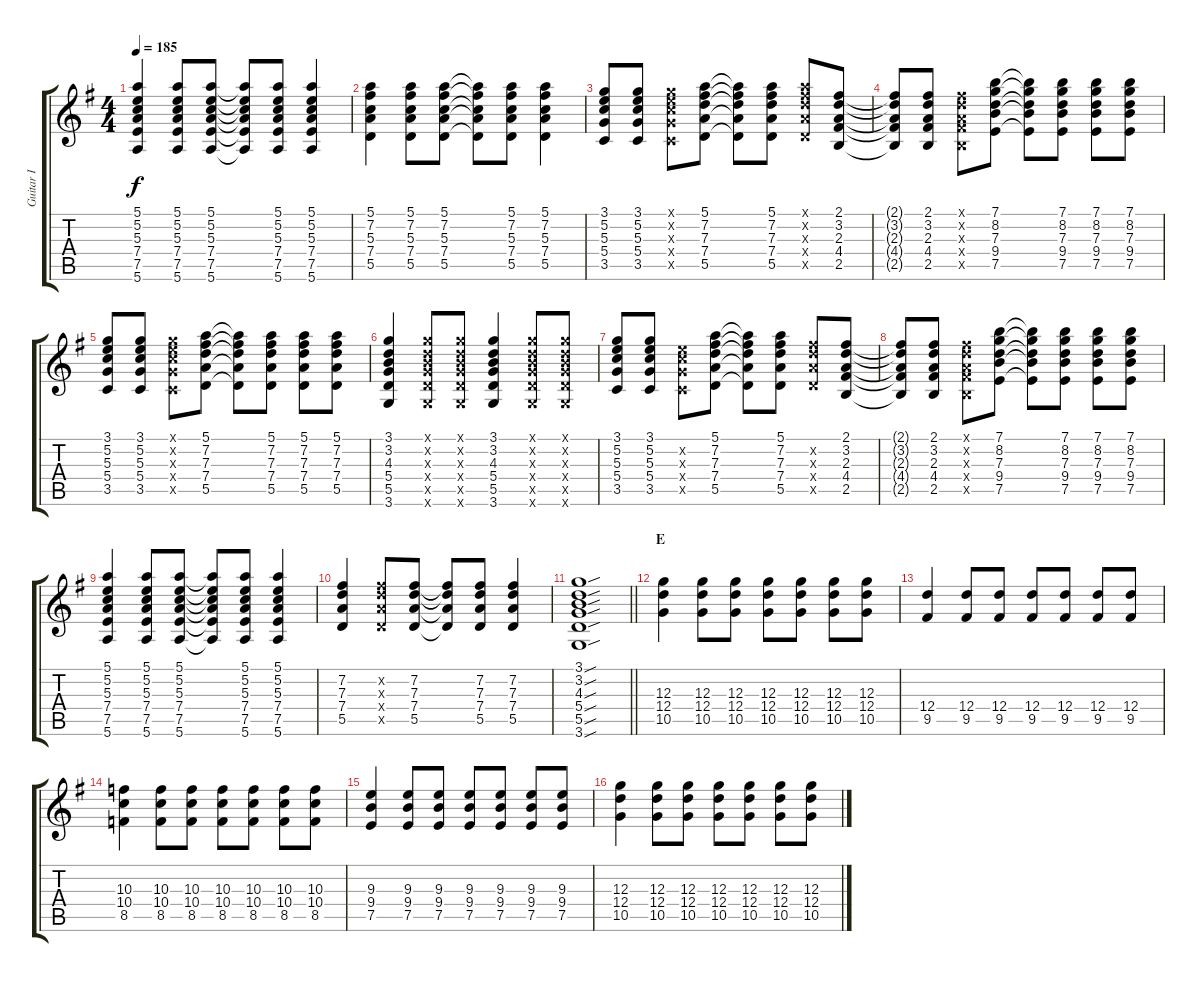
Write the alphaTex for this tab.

\track ("Guitar I" "Guitar I") {instrument overdrivenguitar}
\staff {score tabs}
\tuning (E4 B3 G3 D3 A2 E2) {hide}
\ts (4 4)
\tempo 185
\clef g2
\ks g
(5.1 5.2 5.3 7.4 7.5 5.6).4{dy f} (5.1 5.2 5.3 7.4 7.5 5.6).8 (5.1 5.2 5.3 7.4 7.5 5.6).8 (5.1{t} 5.2{t} 5.3{t} 7.4{t} 7.5{t} 5.6{t}).8 (5.1 5.2 5.3 7.4 7.5 5.6).8 (5.1 5.2 5.3 7.4 7.5 5.6).4 |
(5.1 7.2 5.3 7.4 5.5).4 (5.1 7.2 5.3 7.4 5.5).8 (5.1 7.2 5.3 7.4 5.5).8 (5.1{t} 7.2{t} 5.3{t} 7.4{t} 5.5{t}).8 (5.1 7.2 5.3 7.4 5.5).8 (5.1 7.2 5.3 7.4 5.5).4 |
(3.1 5.2 5.3 5.4 3.5).8 (3.1 5.2 5.3 5.4 3.5).8 (3.1{x} 5.2{x} 5.3{x} 5.4{x} 3.5{x}).8 (5.1 7.2 7.3 7.4 5.5).8 (5.1{t} 7.2{t} 7.3{t} 7.4{t} 5.5{t}).8 (5.1 7.2 7.3 7.4 5.5).8 (5.1{x} 7.2{x} 7.3{x} 7.4{x} 5.5{x}).8 (2.1 3.2 2.3 4.4 2.5).8 |
(2.1{t} 3.2{t} 2.3{t} 4.4{t} 2.5{t}).8 (2.1 3.2 2.3 4.4 2.5).8 (2.1{x} 3.2{x} 2.3{x} 4.4{x} 2.5{x}).8 (7.1 8.2 7.3 9.4 7.5).8 (7.1{t} 8.2{t} 7.3{t} 9.4{t} 7.5{t}).8 (7.1 8.2 7.3 9.4 7.5).8 (7.1 8.2 7.3 9.4 7.5).8 (7.1 8.2 7.3 9.4 7.5).8 |
(3.1 5.2 5.3 5.4 3.5).8 (3.1 5.2 5.3 5.4 3.5).8 (3.1{x} 5.2{x} 5.3{x} 5.4{x} 3.5{x}).8 (5.1 7.2 7.3 7.4 5.5).8 (5.1{t} 7.2{t} 7.3{t} 7.4{t} 5.5{t}).8 (5.1 7.2 7.3 7.4 5.5).8 (5.1 7.2 7.3 7.4 5.5).8 (5.1 7.2 7.3 7.4 5.5).8 |
(3.1 3.2 4.3 5.4 5.5 3.6).4 (3.1{x} 3.2{x} 4.3{x} 5.4{x} 5.5{x} 3.6{x}).8 (3.1{x} 3.2{x} 4.3{x} 5.4{x} 5.5{x} 3.6{x}).8 (3.1 3.2 4.3 5.4 5.5 3.6).4 (3.1{x} 3.2{x} 4.3{x} 5.4{x} 5.5{x} 3.6{x}).8 (3.1{x} 3.2{x} 4.3{x} 5.4{x} 5.5{x} 3.6{x}).8 |
(3.1 5.2 5.3 5.4 3.5).8 (3.1 5.2 5.3 5.4 3.5).8 (5.2{x} 5.3{x} 5.4{x} 3.5{x}).8 (5.1 7.2 7.3 7.4 5.5).8 (5.1{t} 7.2{t} 7.3{t} 7.4{t} 5.5{t}).8 (5.1 7.2 7.3 7.4 5.5).8 (7.2{x} 7.3{x} 7.4{x} 5.5{x}).8 (2.1 3.2 2.3 4.4 2.5).8 |
(2.1{t} 3.2{t} 2.3{t} 4.4{t} 2.5{t}).8 (2.1 3.2 2.3 4.4 2.5).8 (2.1{x} 3.2{x} 2.3{x} 4.4{x} 2.5{x}).8 (7.1 8.2 7.3 9.4 7.5).8 (7.1{t} 8.2{t} 7.3{t} 9.4{t} 7.5{t}).8 (7.1 8.2 7.3 9.4 7.5).8 (7.1 8.2 7.3 9.4 7.5).8 (7.1 8.2 7.3 9.4 7.5).8 |
(5.1 5.2 5.3 7.4 7.5 5.6).4 (5.1 5.2 5.3 7.4 7.5 5.6).8 (5.1 5.2 5.3 7.4 7.5 5.6).8 (5.1{t} 5.2{t} 5.3{t} 7.4{t} 7.5{t} 5.6{t}).8 (5.1 5.2 5.3 7.4 7.5 5.6).8 (5.1 5.2 5.3 7.4 7.5 5.6).4 |
(7.2 7.3 7.4 5.5).4 (7.2{x} 7.3{x} 7.4{x} 5.5{x}).8 (7.2 7.3 7.4 5.5).8 (7.2{t} 7.3{t} 7.4{t} 5.5{t}).8 (7.2 7.3 7.4 5.5).8 (7.2 7.3 7.4 5.5).4 |
\barLineRight lightlight
(3.1{sou} 3.2{sou} 4.3{sou} 5.4{sou} 5.5{sou} 3.6{sou}).1 |
\section ("" "E")
(12.3 12.4 10.5).4 (12.3 12.4 10.5).8 (12.3 12.4 10.5).8 (12.3 12.4 10.5).8 (12.3 12.4 10.5).8 (12.3 12.4 10.5).8 (12.3 12.4 10.5).8 |
(12.4 9.5).4 (12.4 9.5).8 (12.4 9.5).8 (12.4 9.5).8 (12.4 9.5).8 (12.4 9.5).8 (12.4 9.5).8 |
(10.3 10.4 8.5).4 (10.3 10.4 8.5).8 (10.3 10.4 8.5).8 (10.3 10.4 8.5).8 (10.3 10.4 8.5).8 (10.3 10.4 8.5).8 (10.3 10.4 8.5).8 |
(9.3 9.4 7.5).4 (9.3 9.4 7.5).8 (9.3 9.4 7.5).8 (9.3 9.4 7.5).8 (9.3 9.4 7.5).8 (9.3 9.4 7.5).8 (9.3 9.4 7.5).8 |
(12.3 12.4 10.5).4 (12.3 12.4 10.5).8 (12.3 12.4 10.5).8 (12.3 12.4 10.5).8 (12.3 12.4 10.5).8 (12.3 12.4 10.5).8 (12.3 12.4 10.5).8
